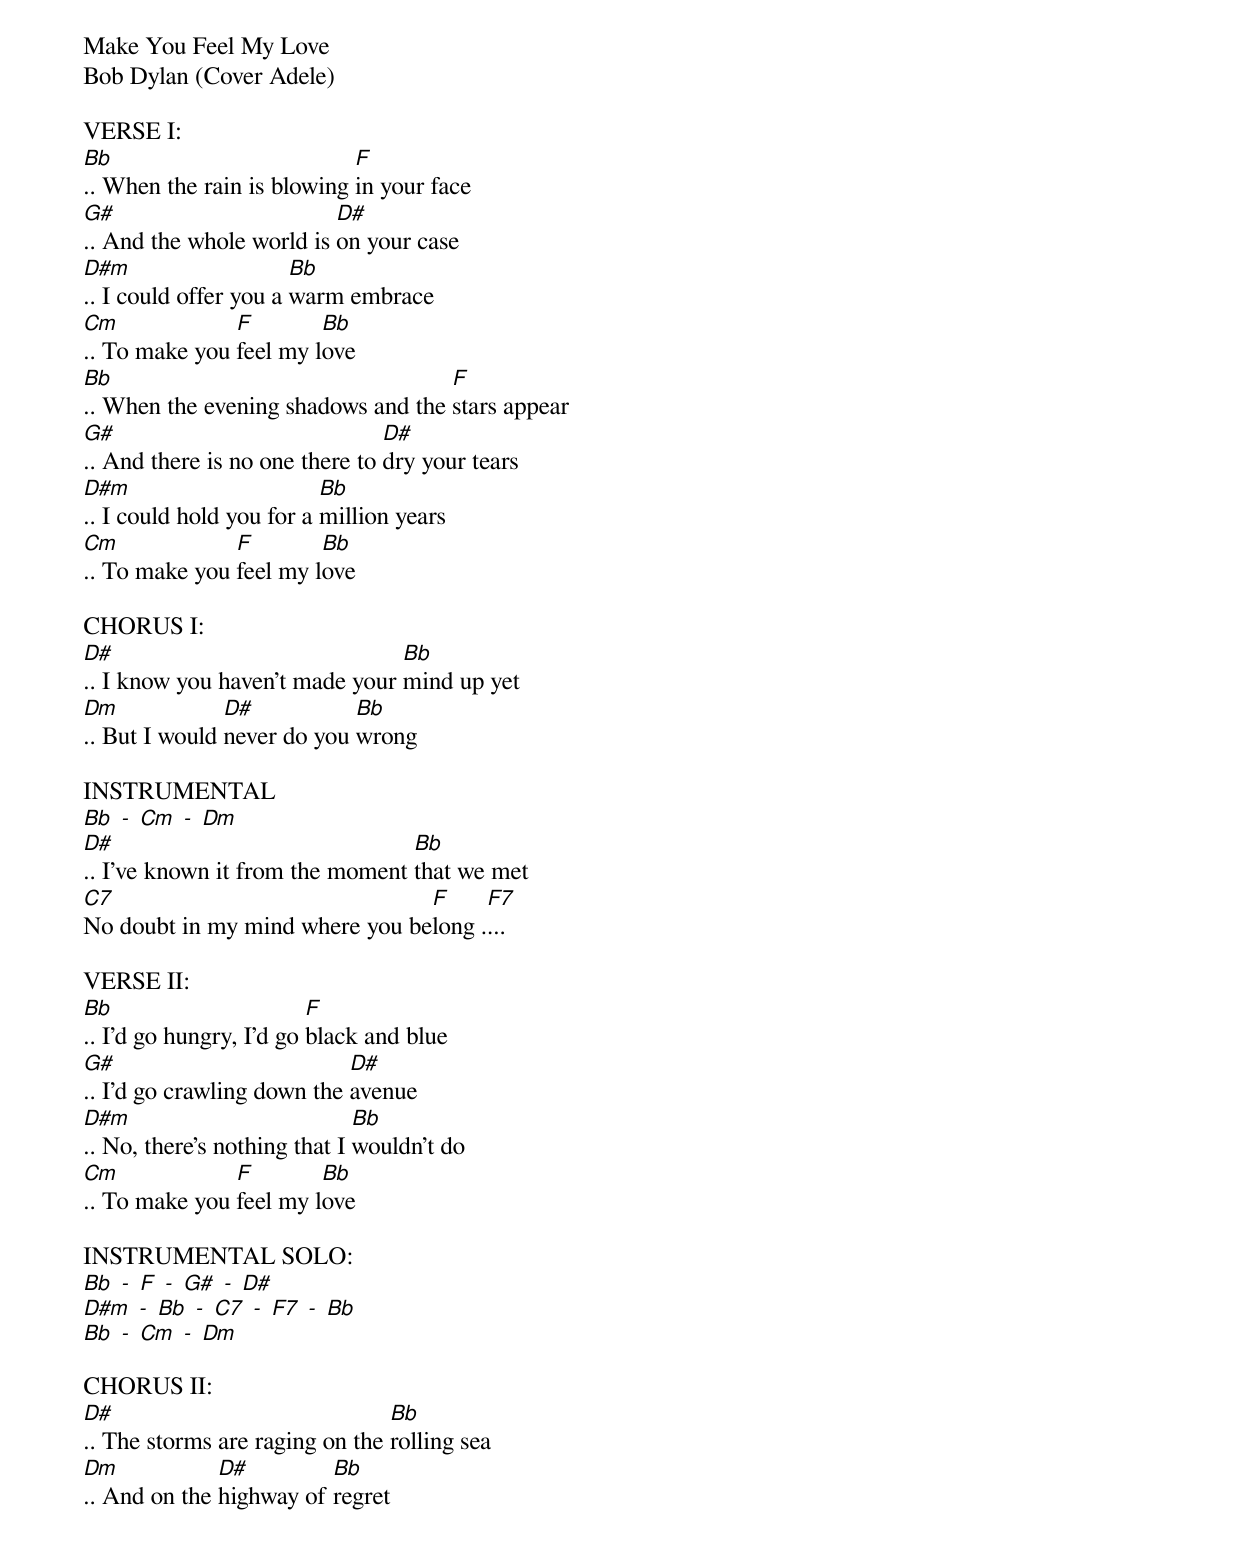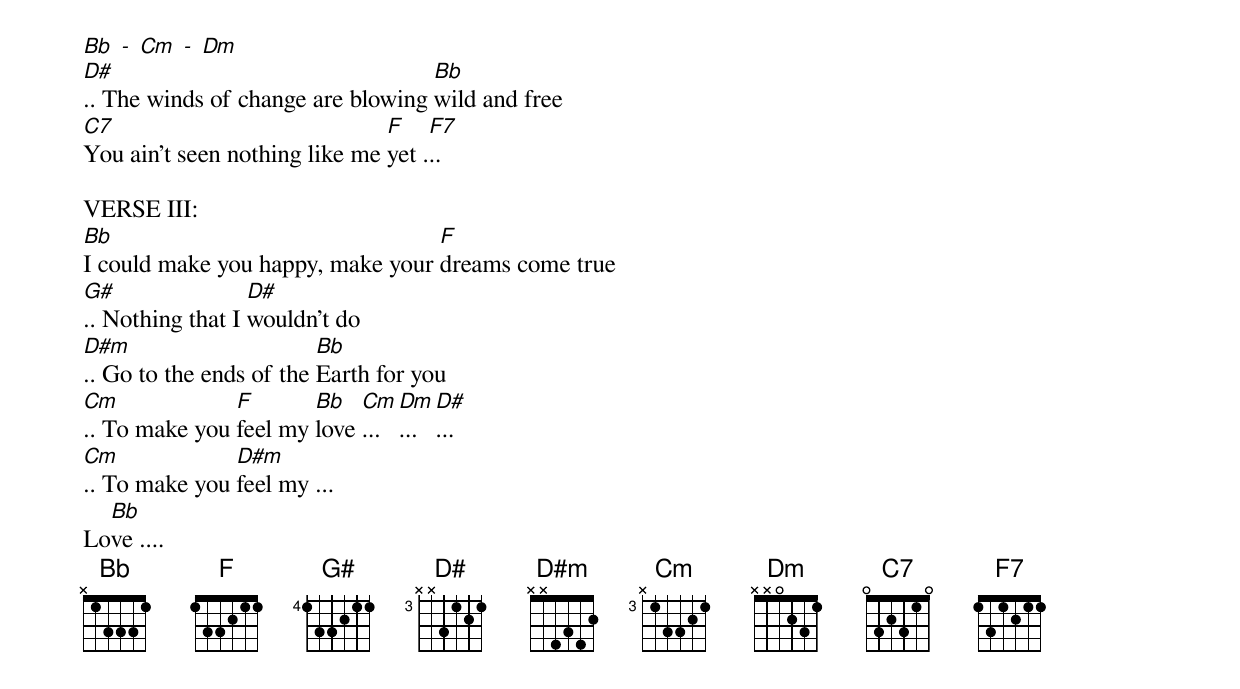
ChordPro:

Make You Feel My Love
Bob Dylan (Cover Adele)

VERSE I:
[Bb].. When the rain is blowing [F]in your face
[G#].. And the whole world is [D#]on your case
[D#m].. I could offer you a [Bb]warm embrace
[Cm].. To make you [F]feel my l[Bb]ove
[Bb].. When the evening shadows and the [F]stars appear
[G#].. And there is no one there to [D#]dry your tears
[D#m].. I could hold you for a [Bb]million years
[Cm].. To make you [F]feel my l[Bb]ove

CHORUS I:
[D#].. I know you haven't made your [Bb]mind up yet
[Dm].. But I would [D#]never do you [Bb]wrong

INSTRUMENTAL
[Bb] [-] [Cm] [-] [Dm]
[D#].. I've known it from the moment [Bb]that we met
[C7]No doubt in my mind where you be[F]long .[F7]...

VERSE II:
[Bb].. I'd go hungry, I'd go [F]black and blue
[G#].. I'd go crawling down the [D#]avenue
[D#m].. No, there's nothing that I [Bb]wouldn't do
[Cm].. To make you [F]feel my l[Bb]ove

INSTRUMENTAL SOLO:
[Bb] [-] [F] [-] [G#] [-] [D#]
[D#m] [-] [Bb] [-] [C7] [-] [F7] [-] [Bb]
[Bb] [-] [Cm] [-] [Dm]

CHORUS II:
[D#].. The storms are raging on the [Bb]rolling sea
[Dm].. And on the [D#]highway of [Bb]regret
[Bb] [-] [Cm] [-] [Dm]
[D#].. The winds of change are blowing [Bb]wild and free
[C7]You ain't seen nothing like me [F]yet .[F7]..

VERSE III:
[Bb]I could make you happy, make your [F]dreams come true
[G#].. Nothing that I [D#]wouldn't do
[D#m].. Go to the ends of the [Bb]Earth for you
[Cm].. To make you [F]feel my [Bb]love [Cm]... [Dm]... [D#]...
[Cm].. To make you [D#m]feel my ...
Lo[Bb]ve ....
